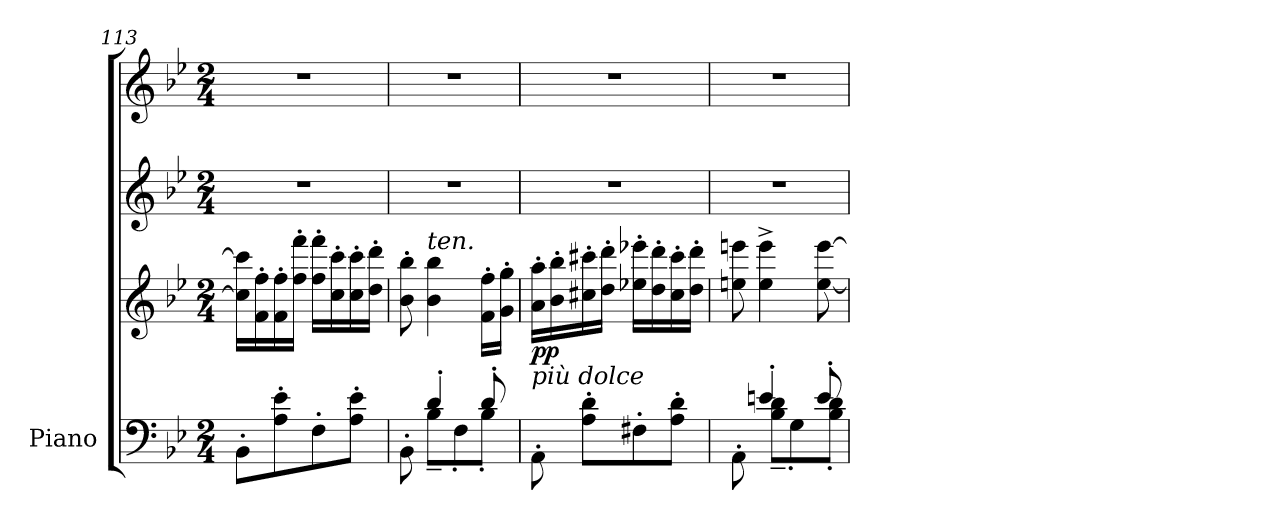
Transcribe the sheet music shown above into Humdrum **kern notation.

**kern	**kern	**kern	**kern	**dynam
*part1	*part1	*part1	*part1	*part1
*staff4	*staff3	*staff2	*staff1	*staff1/2/3/4
*I"Piano	*	*	*	*
*I'Pno.	*	*	*	*
*clefF4	*clefG2	*clefG2	*clefG2	*
*k[b-e-]	*k[b-e-]	*k[b-e-]	*k[b-e-]	*
*M2/4	*M2/4	*M2/4	*M2/4	*
=113	=113	=113	=113	=113
8BB-'\L	16cc\] 16ccc\]LL	2r	2r	.
.	16f\' 16ff\'	.	.	.
8A\' 8e-\'	16f\' 16ff\'	.	.	.
.	16ff\' 16fff\'JJ	.	.	.
8F'\	16ff\' 16fff\'LL	.	.	.
.	16cc\' 16ccc\'	.	.	.
8A\' 8e-\'J	16cc\' 16ccc\'	.	.	.
.	16dd\' 16ddd\'JJ	.	.	.
=114	=114	=114	=114	=114
*^	*	*	*	*
8ryy	8BB-'\	8b-\' 8bb-\'	2r	2r	.
!	!	!LO:TX:a:i:t=ten.	!	!	!
4d'/	8B-~\L	4b-\ 4bb-\	.	.	.
.	8F'\	.	.	.	.
8d'/	8B-'\J	16f\' 16ff\'LL	.	.	.
.	.	16g\' 16gg\'JJ	.	.	.
*v	*v	*	*	*	*
=115	=115	=115	=115	=115
!	!LO:TX:b:i:t=più dolce	!	!	!
!	!	!	!	!LO:DY:b=3
8AA'\	16a\' 16aa\'LL	2r	2r	pp
.	16b-\' 16bb-\'	.	.	.
8A\' 8d\'L	16cc#X\' 16ccc#X\'	.	.	.
.	16dd\' 16ddd\'JJ	.	.	.
8F#X'\	16ee-X\' 16eee-X\'LL	.	.	.
.	16dd\' 16ddd\'	.	.	.
8A\' 8d\'J	16cc#\' 16ccc#\'	.	.	.
.	16dd\' 16ddd\'JJ	.	.	.
!!LO:LB:g=z
=116	=116	=116	=116	=116
*^	*	*	*	*
8ryy	8AA'\	8een\ 8eeen\	2r	2r	.
4en'/	8B-\~ 8d\~L	4ee\^ 4eee\^	.	.	.
.	8G'\	.	.	.	.
8e'/	8B-\' 8d\'J	[8ee\ [8eee\	.	.	.
*v	*v	*	*	*	*
=	=	=	=	=
*-	*-	*-	*-	*-
